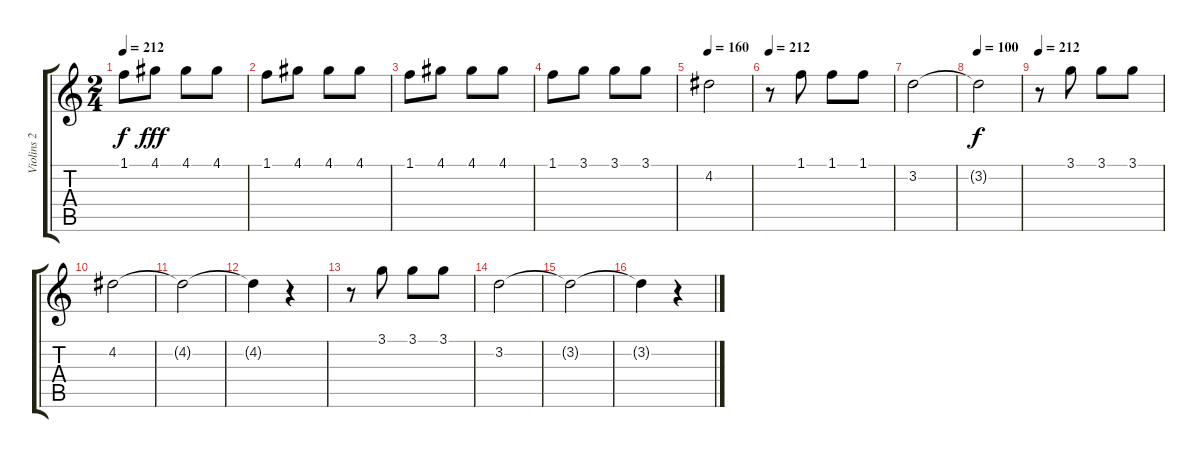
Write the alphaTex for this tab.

\track ("Violins 2" "Violins 2") {instrument contrabass}
\staff {score tabs}
\tuning (E4 B3 G3 D3 A2 E2) {hide}
\ts (2 4)
\tempo 212
\clef g2
\ks c
1.1{t}.8{dy f} 4.1.8{dy fff} 4.1.8 4.1.8 |
1.1.8 4.1.8 4.1.8 4.1.8 |
1.1.8 4.1.8 4.1.8 4.1.8 |
1.1.8 3.1.8 3.1.8 3.1.8 |
\tempo 160
4.2.2 |
\tempo 212
r.8 1.1.8 1.1.8 1.1.8 |
3.2.2 |
\tempo 100
3.2{t}.2{dy f} |
\tempo 212
r.8 3.1.8 3.1.8 3.1.8 |
4.2.2 |
4.2{t}.2 |
4.2{t}.4 r.4 |
r.8 3.1.8 3.1.8 3.1.8 |
3.2.2 |
3.2{t}.2 |
3.2{t}.4 r.4
